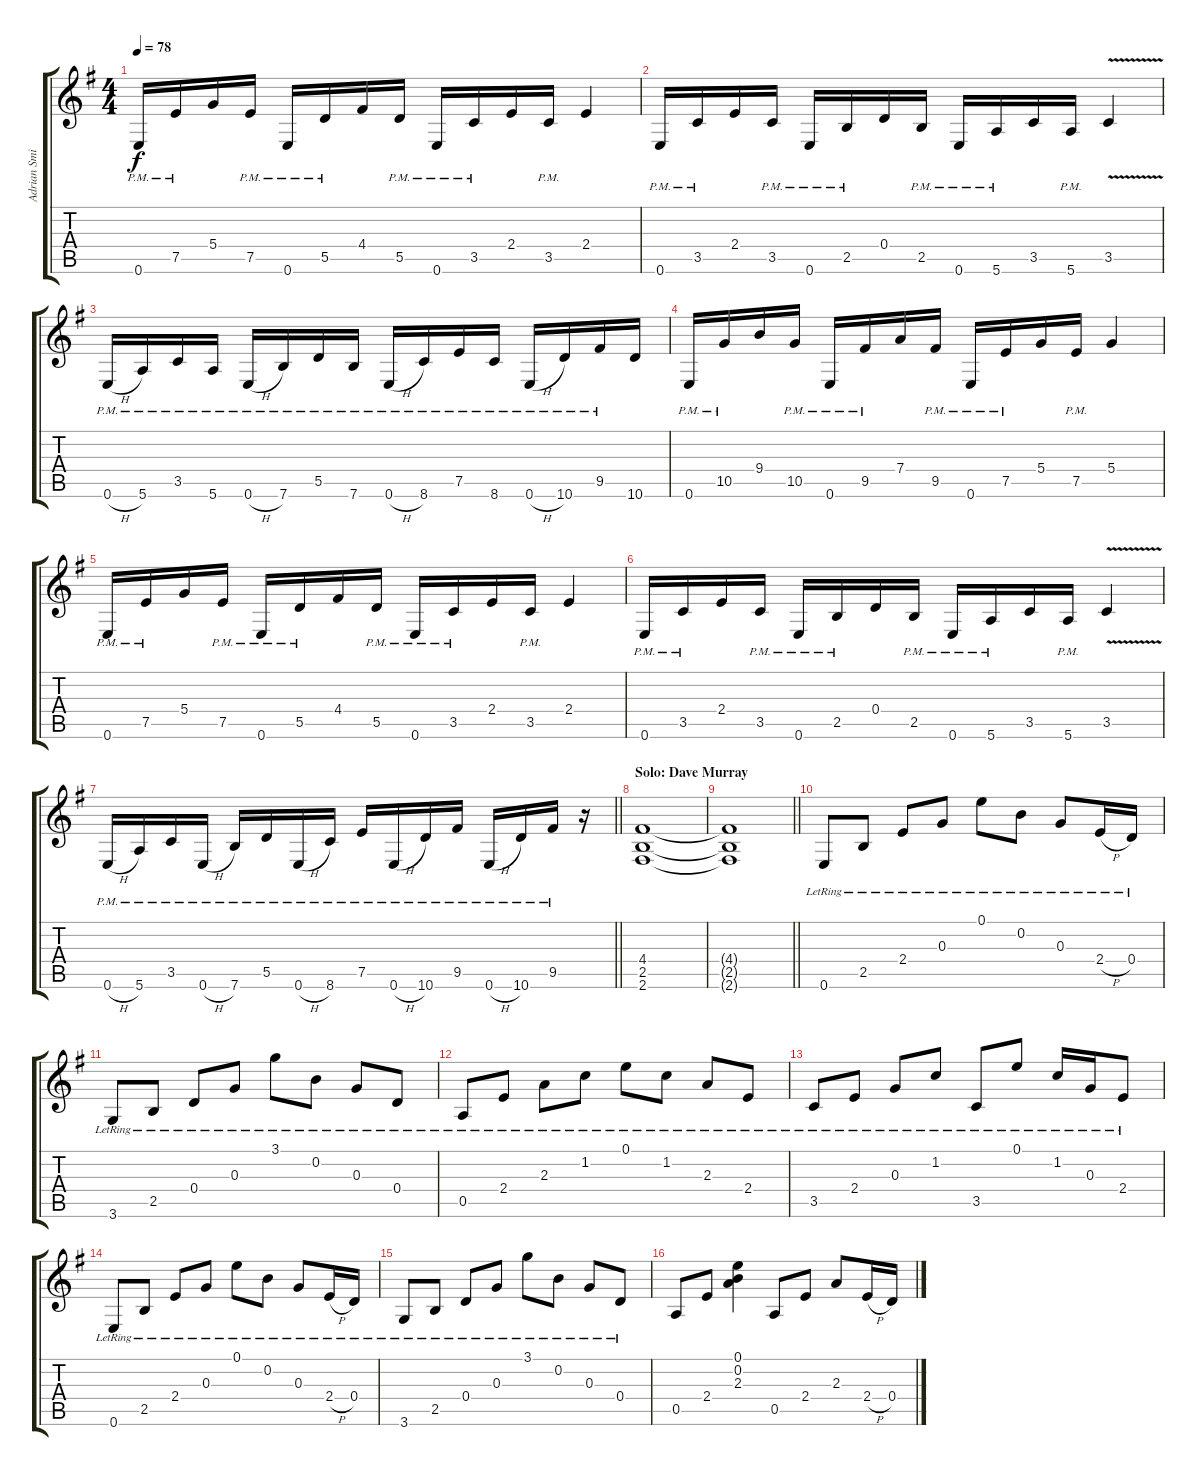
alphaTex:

\track ("Adrian Smith" "Adrian Smi") {instrument overdrivenguitar}
\staff {score tabs}
\tuning (E4 B3 G3 D3 A2 E2) {hide}
\ts (4 4)
\tempo 78
\clef g2
\ks g
0.6{pm}.16{dy f} 7.5{pm}.16 5.4.16 7.5{pm}.16 0.6{pm}.16 5.5{pm}.16 4.4.16 5.5{pm}.16 0.6{pm}.16 3.5{pm}.16 2.4.16 3.5{pm}.16 2.4.4 |
0.6{pm}.16 3.5{pm}.16 2.4.16 3.5{pm}.16 0.6{pm}.16 2.5{pm}.16 0.4.16 2.5{pm}.16 0.6{pm}.16 5.6{pm}.16 3.5.16 5.6{pm}.16 3.5{v}.4 |
0.6{h pm}.16 5.6{pm}.16 3.5{pm}.16 5.6{pm}.16 0.6{h pm}.16 7.6{pm}.16 5.5{pm}.16 7.6{pm}.16 0.6{h pm}.16 8.6{pm}.16 7.5{pm}.16 8.6{pm}.16 0.6{h pm}.16 10.6{pm}.16 9.5{pm}.16 10.6.16 |
0.6{pm}.16 10.5{pm}.16 9.4.16 10.5{pm}.16 0.6{pm}.16 9.5{pm}.16 7.4.16 9.5{pm}.16 0.6{pm}.16 7.5{pm}.16 5.4.16 7.5{pm}.16 5.4.4 |
0.6{pm}.16 7.5{pm}.16 5.4.16 7.5{pm}.16 0.6{pm}.16 5.5{pm}.16 4.4.16 5.5{pm}.16 0.6{pm}.16 3.5{pm}.16 2.4.16 3.5{pm}.16 2.4.4 |
0.6{pm}.16 3.5{pm}.16 2.4.16 3.5{pm}.16 0.6{pm}.16 2.5{pm}.16 0.4.16 2.5{pm}.16 0.6{pm}.16 5.6{pm}.16 3.5.16 5.6{pm}.16 3.5{v}.4 |
\barLineRight lightlight
0.6{h pm}.16 5.6{pm}.16 3.5{pm}.16 0.6{h pm}.16 7.6{pm}.16 5.5{pm}.16 0.6{h pm}.16 8.6{pm}.16 7.5{pm}.16 0.6{h pm}.16 10.6{pm}.16 9.5{pm}.16 0.6{h pm}.16 10.6{pm}.16 9.5{pm}.16 r.16 |
\section ("" "Solo: Dave Murray")
(4.4 2.5 2.6).1 |
\barLineRight lightlight
(4.4{t} 2.5{t} 2.6{t}).1 |
0.6{lr}.8{instrument electricguitarclean} 2.5{lr}.8 2.4{lr}.8 0.3{lr}.8 0.1{lr}.8 0.2{lr}.8 0.3{lr}.8 2.4{h lr}.16 0.4{lr}.16 |
3.6{lr}.8 2.5{lr}.8 0.4{lr}.8 0.3{lr}.8 3.1{lr}.8 0.2{lr}.8 0.3{lr}.8 0.4{lr}.8 |
0.5{lr}.8 2.4{lr}.8 2.3{lr}.8 1.2{lr}.8 0.1{lr}.8 1.2{lr}.8 2.3{lr}.8 2.4{lr}.8 |
3.5{lr}.8 2.4{lr}.8 0.3{lr}.8 1.2{lr}.8 3.5{lr}.8 0.1{lr}.8 1.2{lr}.16 0.3{lr}.16 2.4{lr}.8 |
0.6{lr}.8 2.5{lr}.8 2.4{lr}.8 0.3{lr}.8 0.1{lr}.8 0.2{lr}.8 0.3{lr}.8 2.4{h lr}.16 0.4{lr}.16 |
3.6{lr}.8 2.5{lr}.8 0.4{lr}.8 0.3{lr}.8 3.1{lr}.8 0.2{lr}.8 0.3{lr}.8 0.4{lr}.8 |
0.5.8 2.4.8 (0.1 0.2 2.3).4 0.5.8 2.4.8 2.3.8 2.4{h}.16 0.4.16
